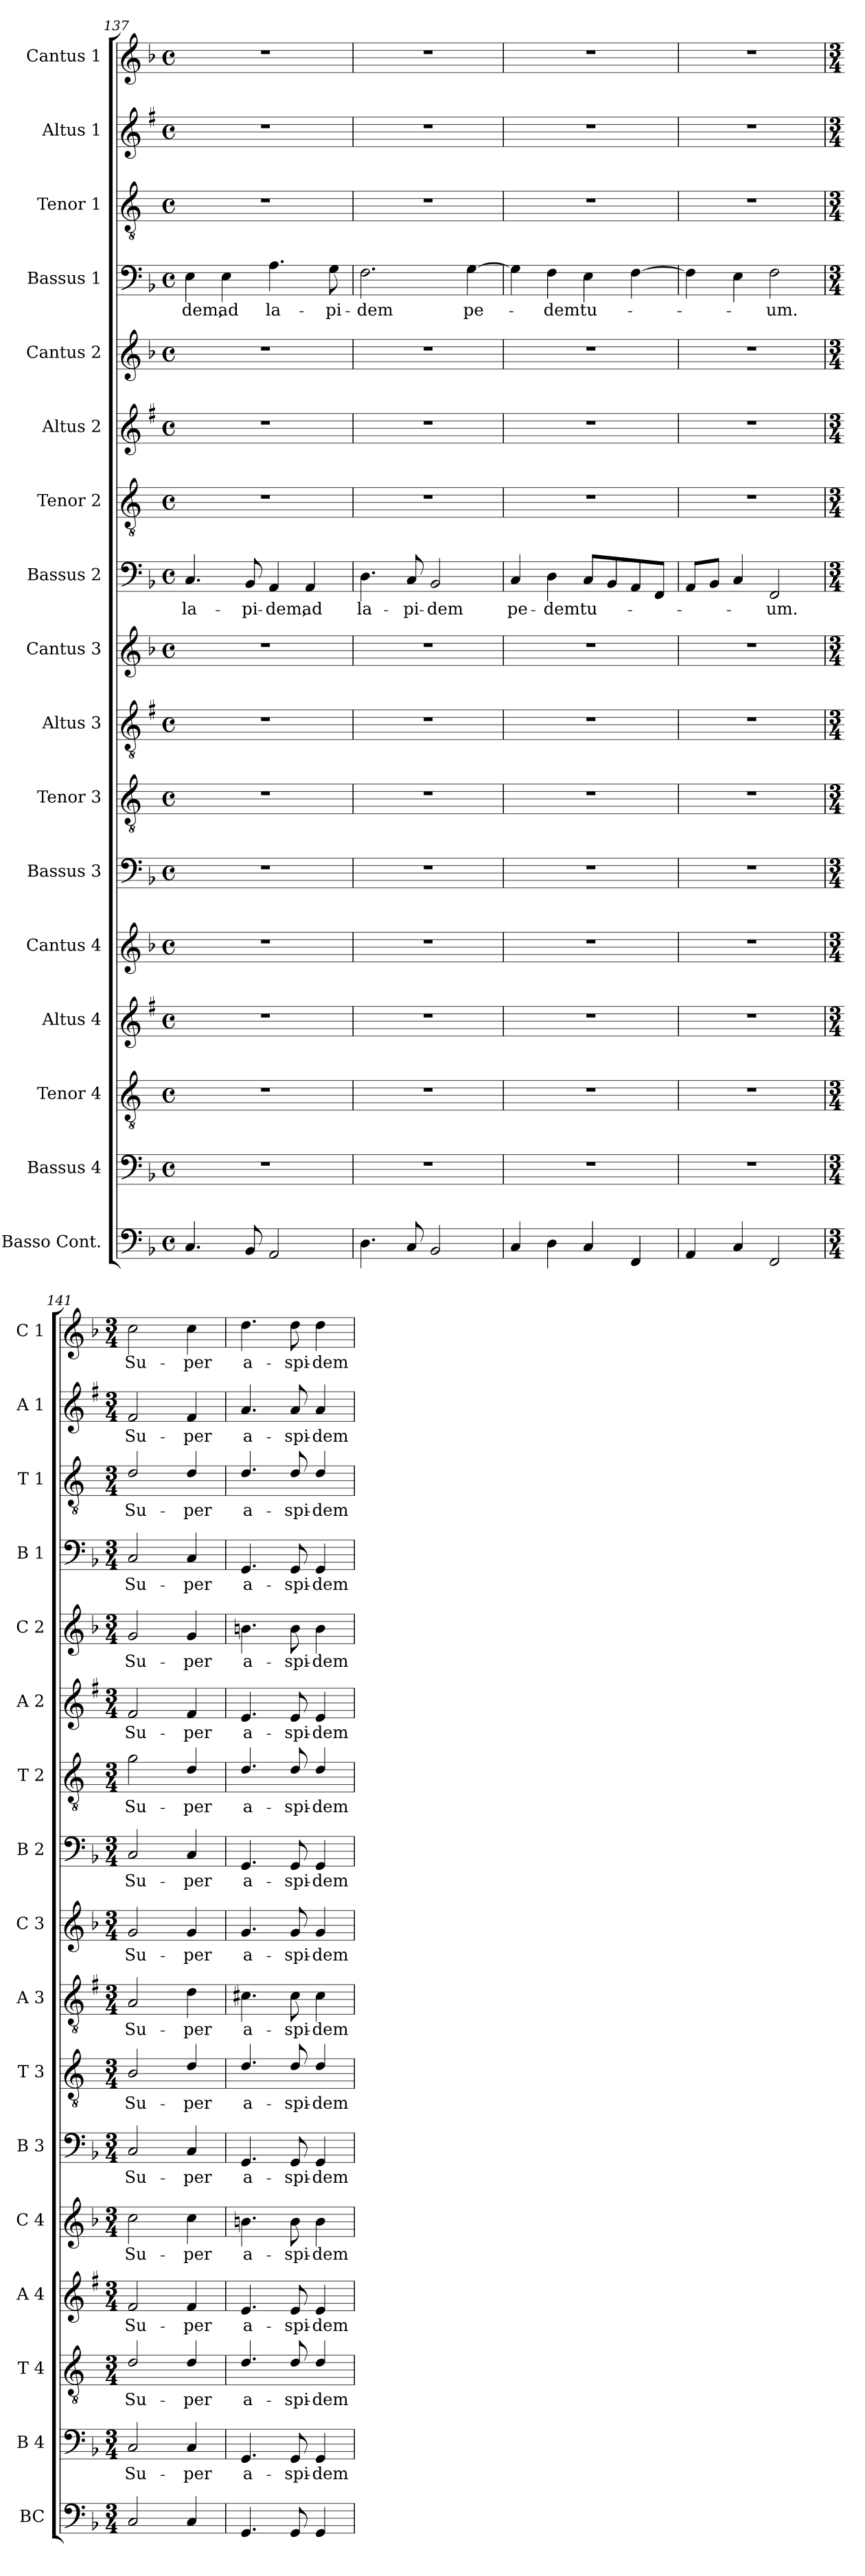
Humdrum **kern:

**kern	**kern	**text	**kern	**text	**kern	**text	**kern	**text	**kern	**text	**kern	**text	**kern	**text	**kern	**text	**kern	**text	**kern	**text	**kern	**text	**kern	**text	**kern	**text	**kern	**text	**kern	**text	**kern	**text
*part17	*part16	*part16	*part15	*part15	*part14	*part14	*part13	*part13	*part12	*part12	*part11	*part11	*part10	*part10	*part9	*part9	*part8	*part8	*part7	*part7	*part6	*part6	*part5	*part5	*part4	*part4	*part3	*part3	*part2	*part2	*part1	*part1
*staff17	*staff16	*staff16	*staff15	*staff15	*staff14	*staff14	*staff13	*staff13	*staff12	*staff12	*staff11	*staff11	*staff10	*staff10	*staff9	*staff9	*staff8	*staff8	*staff7	*staff7	*staff6	*staff6	*staff5	*staff5	*staff4	*staff4	*staff3	*staff3	*staff2	*staff2	*staff1	*staff1
*I"Basso Cont.	*I"Bassus 4	*	*I"Tenor 4	*	*I"Altus 4	*	*I"Cantus 4	*	*I"Bassus 3	*	*I"Tenor 3	*	*I"Altus 3	*	*I"Cantus 3	*	*I"Bassus 2	*	*I"Tenor 2	*	*I"Altus 2	*	*I"Cantus 2	*	*I"Bassus 1	*	*I"Tenor 1	*	*I"Altus 1	*	*I"Cantus 1	*
*I'BC	*I'B 4	*	*I'T 4	*	*I'A 4	*	*I'C 4	*	*I'B 3	*	*I'T 3	*	*I'A 3	*	*I'C 3	*	*I'B 2	*	*I'T 2	*	*I'A 2	*	*I'C 2	*	*I'B 1	*	*I'T 1	*	*I'A 1	*	*I'C 1	*
*clefF4	*clefF4	*	*clefGv2	*	*clefG2	*	*clefG2	*	*clefF4	*	*clefGv2	*	*clefGv2	*	*clefG2	*	*clefF4	*	*clefGv2	*	*clefG2	*	*clefG2	*	*clefF4	*	*clefGv2	*	*clefG2	*	*clefG2	*
*	*	*	*ITrd4c7	*	*ITrd1c2	*	*	*	*	*	*ITrd4c7	*	*ITrd1c2	*	*	*	*	*	*ITrd4c7	*	*ITrd1c2	*	*	*	*	*	*ITrd4c7	*	*ITrd1c2	*	*	*
*k[b-]	*k[b-]	*	*k[b-]	*	*k[b-]	*	*k[b-]	*	*k[b-]	*	*k[b-]	*	*k[b-]	*	*k[b-]	*	*k[b-]	*	*k[b-]	*	*k[b-]	*	*k[b-]	*	*k[b-]	*	*k[b-]	*	*k[b-]	*	*k[b-]	*
*F:	*F:	*	*F:	*	*F:	*	*F:	*	*F:	*	*F:	*	*F:	*	*F:	*	*F:	*	*F:	*	*F:	*	*F:	*	*F:	*	*F:	*	*F:	*	*F:	*
*M4/4	*M4/4	*	*M4/4	*	*M4/4	*	*M4/4	*	*M4/4	*	*M4/4	*	*M4/4	*	*M4/4	*	*M4/4	*	*M4/4	*	*M4/4	*	*M4/4	*	*M4/4	*	*M4/4	*	*M4/4	*	*M4/4	*
*met(c)	*met(c)	*	*met(c)	*	*met(c)	*	*met(c)	*	*met(c)	*	*met(c)	*	*met(c)	*	*met(c)	*	*met(c)	*	*met(c)	*	*met(c)	*	*met(c)	*	*met(c)	*	*met(c)	*	*met(c)	*	*met(c)	*
=137	=137	=137	=137	=137	=137	=137	=137	=137	=137	=137	=137	=137	=137	=137	=137	=137	=137	=137	=137	=137	=137	=137	=137	=137	=137	=137	=137	=137	=137	=137	=137	=137
!	!	!	!	!	!	!	!	!	!	!	!	!	!	!	!	!	!	!LO:LY:b	!	!	!	!	!	!	!	!LO:LY:b	!	!	!	!	!	!
4.C/	1r	.	1r	.	1r	.	1r	.	1r	.	1r	.	1r	.	1r	.	4.C/	la-	1r	.	1r	.	1r	.	4E\	-dem,	1r	.	1r	.	1r	.
!	!	!	!	!	!	!	!	!	!	!	!	!	!	!	!	!	!	!	!	!	!	!	!	!	!	!LO:LY:b	!	!	!	!	!	!
.	.	.	.	.	.	.	.	.	.	.	.	.	.	.	.	.	.	.	.	.	.	.	.	.	4E\	ad	.	.	.	.	.	.
!	!	!	!	!	!	!	!	!	!	!	!	!	!	!	!	!	!	!LO:LY:b	!	!	!	!	!	!	!	!	!	!	!	!	!	!
8BB-/	.	.	.	.	.	.	.	.	.	.	.	.	.	.	.	.	8BB-/	-pi-	.	.	.	.	.	.	.	.	.	.	.	.	.	.
!	!	!	!	!	!	!	!	!	!	!	!	!	!	!	!	!	!	!LO:LY:b	!	!	!	!	!	!	!	!LO:LY:b	!	!	!	!	!	!
2AA/	.	.	.	.	.	.	.	.	.	.	.	.	.	.	.	.	4AA/	-dem,	.	.	.	.	.	.	4.A\	la-	.	.	.	.	.	.
!	!	!	!	!	!	!	!	!	!	!	!	!	!	!	!	!	!	!LO:LY:b	!	!	!	!	!	!	!	!	!	!	!	!	!	!
.	.	.	.	.	.	.	.	.	.	.	.	.	.	.	.	.	4AA/	ad	.	.	.	.	.	.	.	.	.	.	.	.	.	.
!	!	!	!	!	!	!	!	!	!	!	!	!	!	!	!	!	!	!	!	!	!	!	!	!	!	!LO:LY:b	!	!	!	!	!	!
.	.	.	.	.	.	.	.	.	.	.	.	.	.	.	.	.	.	.	.	.	.	.	.	.	8G\	-pi-	.	.	.	.	.	.
=138	=138	=138	=138	=138	=138	=138	=138	=138	=138	=138	=138	=138	=138	=138	=138	=138	=138	=138	=138	=138	=138	=138	=138	=138	=138	=138	=138	=138	=138	=138	=138	=138
!	!	!	!	!	!	!	!	!	!	!	!	!	!	!	!	!	!	!LO:LY:b	!	!	!	!	!	!	!	!LO:LY:b	!	!	!	!	!	!
4.D\	1r	.	1r	.	1r	.	1r	.	1r	.	1r	.	1r	.	1r	.	4.D\	la-	1r	.	1r	.	1r	.	2.F\	-dem	1r	.	1r	.	1r	.
!	!	!	!	!	!	!	!	!	!	!	!	!	!	!	!	!	!	!LO:LY:b	!	!	!	!	!	!	!	!	!	!	!	!	!	!
8C/	.	.	.	.	.	.	.	.	.	.	.	.	.	.	.	.	8C/	-pi-	.	.	.	.	.	.	.	.	.	.	.	.	.	.
!	!	!	!	!	!	!	!	!	!	!	!	!	!	!	!	!	!	!LO:LY:b	!	!	!	!	!	!	!	!	!	!	!	!	!	!
2BB-/	.	.	.	.	.	.	.	.	.	.	.	.	.	.	.	.	2BB-/	-dem	.	.	.	.	.	.	.	.	.	.	.	.	.	.
!	!	!	!	!	!	!	!	!	!	!	!	!	!	!	!	!	!	!	!	!	!	!	!	!	!	!LO:LY:b	!	!	!	!	!	!
.	.	.	.	.	.	.	.	.	.	.	.	.	.	.	.	.	.	.	.	.	.	.	.	.	[4G\	pe-	.	.	.	.	.	.
=139	=139	=139	=139	=139	=139	=139	=139	=139	=139	=139	=139	=139	=139	=139	=139	=139	=139	=139	=139	=139	=139	=139	=139	=139	=139	=139	=139	=139	=139	=139	=139	=139
!	!	!	!	!	!	!	!	!	!	!	!	!	!	!	!	!	!	!LO:LY:b	!	!	!	!	!	!	!	!	!	!	!	!	!	!
4C/	1r	.	1r	.	1r	.	1r	.	1r	.	1r	.	1r	.	1r	.	4C/	pe-	1r	.	1r	.	1r	.	4G\]	.	1r	.	1r	.	1r	.
!	!	!	!	!	!	!	!	!	!	!	!	!	!	!	!	!	!	!LO:LY:b	!	!	!	!	!	!	!	!LO:LY:b	!	!	!	!	!	!
4D\	.	.	.	.	.	.	.	.	.	.	.	.	.	.	.	.	4D\	-dem	.	.	.	.	.	.	4F\	-dem	.	.	.	.	.	.
!	!	!	!	!	!	!	!	!	!	!	!	!	!	!	!	!	!	!LO:LY:b	!	!	!	!	!	!	!	!LO:LY:b	!	!	!	!	!	!
4C/	.	.	.	.	.	.	.	.	.	.	.	.	.	.	.	.	8C/L	tu-	.	.	.	.	.	.	4E\	tu-	.	.	.	.	.	.
.	.	.	.	.	.	.	.	.	.	.	.	.	.	.	.	.	8BB-/	.	.	.	.	.	.	.	.	.	.	.	.	.	.	.
4FF/	.	.	.	.	.	.	.	.	.	.	.	.	.	.	.	.	8AA/	.	.	.	.	.	.	.	[4F\	.	.	.	.	.	.	.
.	.	.	.	.	.	.	.	.	.	.	.	.	.	.	.	.	8FF/J	.	.	.	.	.	.	.	.	.	.	.	.	.	.	.
=140	=140	=140	=140	=140	=140	=140	=140	=140	=140	=140	=140	=140	=140	=140	=140	=140	=140	=140	=140	=140	=140	=140	=140	=140	=140	=140	=140	=140	=140	=140	=140	=140
4AA/	1r	.	1r	.	1r	.	1r	.	1r	.	1r	.	1r	.	1r	.	8AA/L	.	1r	.	1r	.	1r	.	4F\]	.	1r	.	1r	.	1r	.
.	.	.	.	.	.	.	.	.	.	.	.	.	.	.	.	.	8BB-/J	.	.	.	.	.	.	.	.	.	.	.	.	.	.	.
4C/	.	.	.	.	.	.	.	.	.	.	.	.	.	.	.	.	4C/	.	.	.	.	.	.	.	4E\	.	.	.	.	.	.	.
!	!	!	!	!	!	!	!	!	!	!	!	!	!	!	!	!	!	!LO:LY:b	!	!	!	!	!	!	!	!LO:LY:b	!	!	!	!	!	!
2FF/	.	.	.	.	.	.	.	.	.	.	.	.	.	.	.	.	2FF/	-um.	.	.	.	.	.	.	2F\	-um.	.	.	.	.	.	.
=141	=141	=141	=141	=141	=141	=141	=141	=141	=141	=141	=141	=141	=141	=141	=141	=141	=141	=141	=141	=141	=141	=141	=141	=141	=141	=141	=141	=141	=141	=141	=141	=141
*M3/4	*M3/4	*	*M3/4	*	*M3/4	*	*M3/4	*	*M3/4	*	*M3/4	*	*M3/4	*	*M3/4	*	*M3/4	*	*M3/4	*	*M3/4	*	*M3/4	*	*M3/4	*	*M3/4	*	*M3/4	*	*M3/4	*
!	!	!LO:LY:b	!	!LO:LY:b	!	!LO:LY:b	!	!LO:LY:b	!	!LO:LY:b	!	!LO:LY:b	!	!LO:LY:b	!	!LO:LY:b	!	!LO:LY:b	!	!LO:LY:b	!	!LO:LY:b	!	!LO:LY:b	!	!LO:LY:b	!	!LO:LY:b	!	!LO:LY:b	!	!LO:LY:b
2C/	2C/	Su-	2G/	Su-	2e/	Su-	2cc\	Su-	2C/	Su-	2E/	Su-	2G/	Su-	2g/	Su-	2C/	Su-	2c\	Su-	2e/	Su-	2g/	Su-	2C/	Su-	2G/	Su-	2e/	Su-	2cc\	Su-
!	!	!LO:LY:b	!	!LO:LY:b	!	!LO:LY:b	!	!LO:LY:b	!	!LO:LY:b	!	!LO:LY:b	!	!LO:LY:b	!	!LO:LY:b	!	!LO:LY:b	!	!LO:LY:b	!	!LO:LY:b	!	!LO:LY:b	!	!LO:LY:b	!	!LO:LY:b	!	!LO:LY:b	!	!LO:LY:b
4C/	4C/	-per	4G/	-per	4e/	-per	4cc\	-per	4C/	-per	4G/	-per	4c\	-per	4g/	-per	4C/	-per	4G/	-per	4e/	-per	4g/	-per	4C/	-per	4G/	-per	4e/	-per	4cc\	-per
!!LO:PB:g=z
=142	=142	=142	=142	=142	=142	=142	=142	=142	=142	=142	=142	=142	=142	=142	=142	=142	=142	=142	=142	=142	=142	=142	=142	=142	=142	=142	=142	=142	=142	=142	=142	=142
!	!	!LO:LY:b	!	!LO:LY:b	!	!LO:LY:b	!	!LO:LY:b	!	!LO:LY:b	!	!LO:LY:b	!	!LO:LY:b	!	!LO:LY:b	!	!LO:LY:b	!	!LO:LY:b	!	!LO:LY:b	!	!LO:LY:b	!	!LO:LY:b	!	!LO:LY:b	!	!LO:LY:b	!	!LO:LY:b
4.GG/	4.GG/	a-	4.G/	a-	4.d/	a-	4.bn\	a-	4.GG/	a-	4.G/	a-	4.Bn\	a-	4.g/	a-	4.GG/	a-	4.G/	a-	4.d/	a-	4.bn\	a-	4.GG/	a-	4.G/	a-	4.g/	a-	4.dd\	a-
!	!	!LO:LY:b	!	!LO:LY:b	!	!LO:LY:b	!	!LO:LY:b	!	!LO:LY:b	!	!LO:LY:b	!	!LO:LY:b	!	!LO:LY:b	!	!LO:LY:b	!	!LO:LY:b	!	!LO:LY:b	!	!LO:LY:b	!	!LO:LY:b	!	!LO:LY:b	!	!LO:LY:b	!	!LO:LY:b
8GG/	8GG/	-spi-	8G/	-spi-	8d/	-spi-	8b\	-spi-	8GG/	-spi-	8G/	-spi-	8B\	-spi-	8g/	-spi-	8GG/	-spi-	8G/	-spi-	8d/	-spi-	8b\	-spi-	8GG/	-spi-	8G/	-spi-	8g/	-spi-	8dd\	-spi-
!	!	!LO:LY:b	!	!LO:LY:b	!	!LO:LY:b	!	!LO:LY:b	!	!LO:LY:b	!	!LO:LY:b	!	!LO:LY:b	!	!LO:LY:b	!	!LO:LY:b	!	!LO:LY:b	!	!LO:LY:b	!	!LO:LY:b	!	!LO:LY:b	!	!LO:LY:b	!	!LO:LY:b	!	!LO:LY:b
4GG/	4GG/	-dem	4G/	-dem	4d/	-dem	4b\	-dem	4GG/	-dem	4G/	-dem	4B\	-dem	4g/	-dem	4GG/	-dem	4G/	-dem	4d/	-dem	4b\	-dem	4GG/	-dem	4G/	-dem	4g/	-dem	4dd\	-dem
=	=	=	=	=	=	=	=	=	=	=	=	=	=	=	=	=	=	=	=	=	=	=	=	=	=	=	=	=	=	=	=	=
*-	*-	*-	*-	*-	*-	*-	*-	*-	*-	*-	*-	*-	*-	*-	*-	*-	*-	*-	*-	*-	*-	*-	*-	*-	*-	*-	*-	*-	*-	*-	*-	*-
